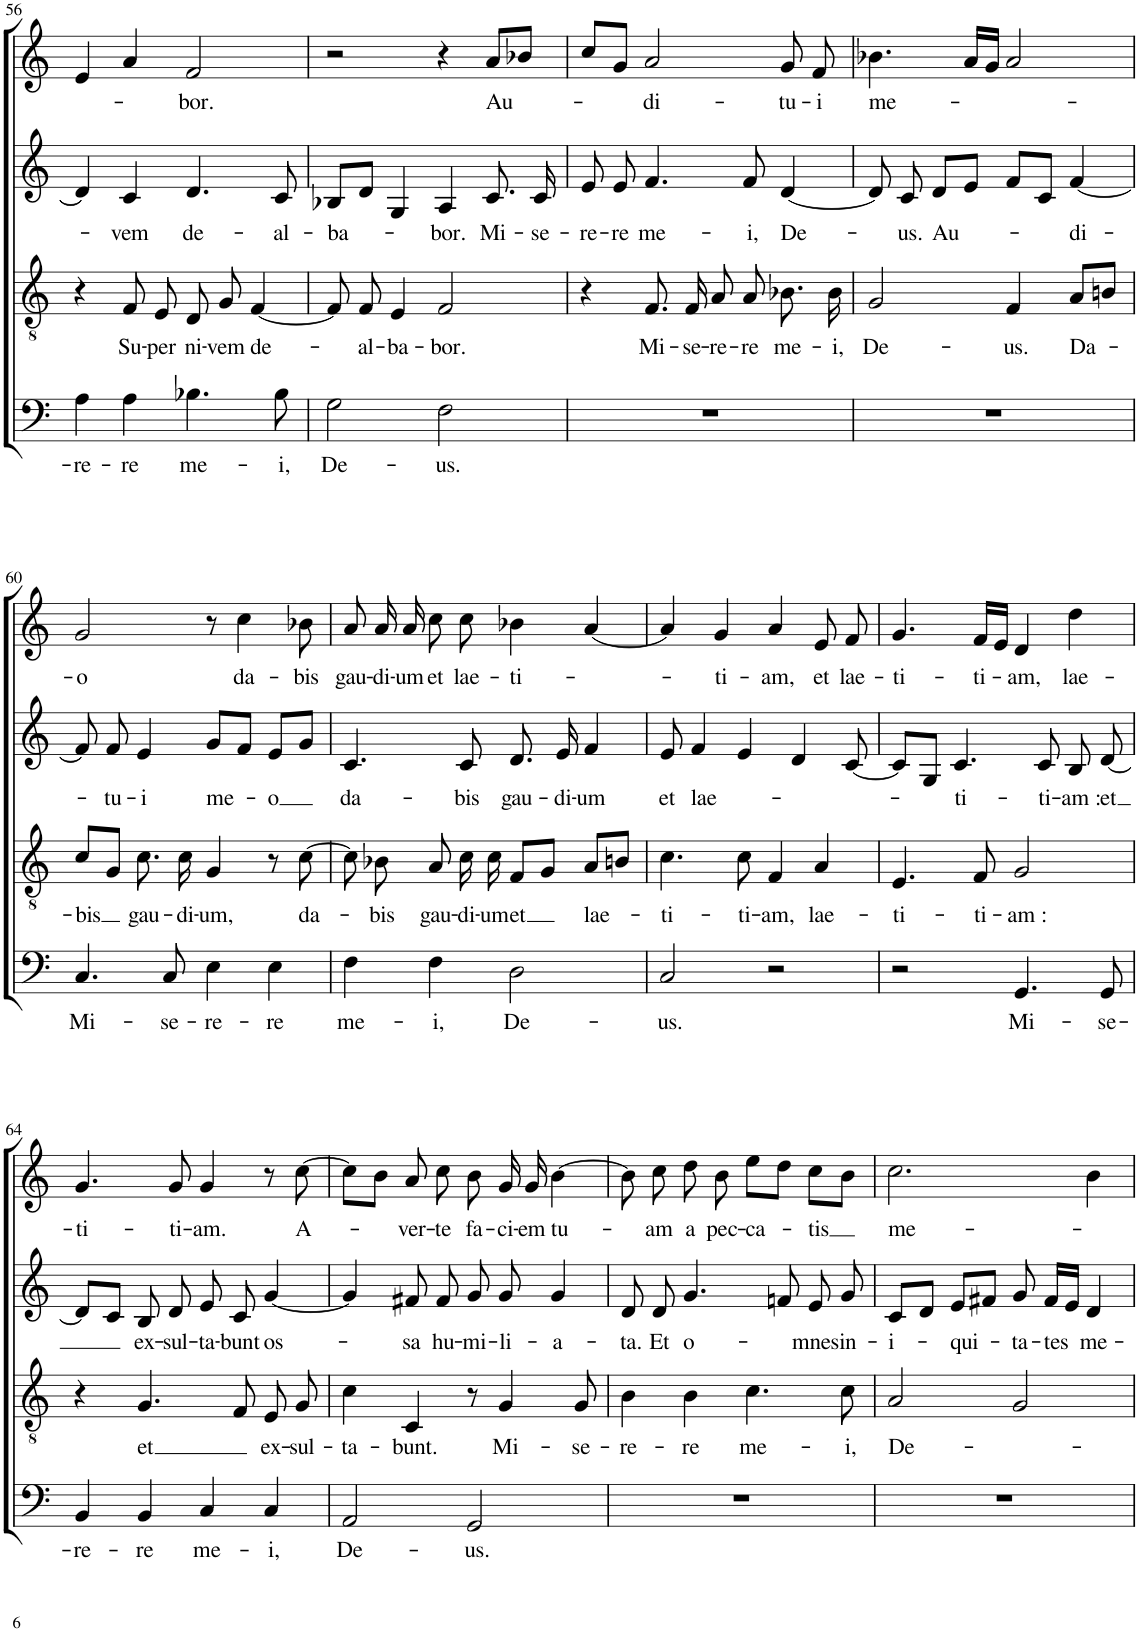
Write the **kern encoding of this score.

**kern	**text	**kern	**text	**kern	**text	**kern	**text
*part4	*part4	*part3	*part3	*part2	*part2	*part1	*part1
*staff4	*staff4	*staff3	*staff3	*staff2	*staff2	*staff1	*staff1
*I"Basso	*	*I"Tenore	*	*I"Alto	*	*I"Soprano	*
!!LO:PB:g=z
*clefF4	*	*clefGv2	*	*clefG2	*	*clefG2	*
*k[]	*	*k[]	*	*k[]	*	*k[]	*
*M4/4	*	*M4/4	*	*M4/4	*	*M4/4	*
*met(c)	*	*met(c)	*	*met(c)	*	*met(c)	*
=56	=56	=56	=56	=56	=56	=56	=56
!	!LO:LY:b	!	!	!	!	!	!
4A\	-re-	4r	.	4d/]	.	4e/	.
!	!LO:LY:b	!	!LO:LY:b	!	!LO:LY:b	!	!
4A\	-re	8F/	Su-	4c/	-vem	4a/	.
!	!	!	!LO:LY:b	!	!	!	!
.	.	8E/	-per	.	.	.	.
!	!LO:LY:b	!	!LO:LY:b	!	!LO:LY:b	!	!LO:LY:b
4.B-X\	me-	8D/	ni-	4.d/	de-	2f/	-bor.
!	!	!	!LO:LY:b	!	!	!	!
.	.	8G/	-vem	.	.	.	.
!	!	!	!LO:LY:b	!	!	!	!
.	.	[4F/	de-	.	.	.	.
!	!LO:LY:b	!	!	!	!LO:LY:b	!	!
8B-\	-i,	.	.	8c/	-al-	.	.
=57	=57	=57	=57	=57	=57	=57	=57
!	!LO:LY:b	!	!	!	!LO:LY:b	!	!
2G\	De-	8F/]	.	8B-X/L	-ba-	2r	.
!	!	!	!LO:LY:b	!	!	!	!
.	.	8F/	-al-	8d/J	.	.	.
!	!	!	!LO:LY:b	!	!	!	!
.	.	4E/	-ba-	4G/	.	.	.
!	!LO:LY:b	!	!LO:LY:b	!	!LO:LY:b	!	!
2F\	-us.	2F/	-bor.	4A/	-bor.	4r	.
!	!	!	!	!	!LO:LY:b	!	!LO:LY:b
.	.	.	.	8.c/	Mi-	8a/L	Au-
.	.	.	.	.	.	8b-X/J	.
!	!	!	!	!	!LO:LY:b	!	!
.	.	.	.	16c/	-se-	.	.
=58	=58	=58	=58	=58	=58	=58	=58
!	!	!	!	!	!LO:LY:b	!	!
1r	.	4r	.	8e/	-re-	8cc/L	.
!	!	!	!	!	!LO:LY:b	!	!
.	.	.	.	8e/	-re	8g/J	.
!	!	!	!LO:LY:b	!	!LO:LY:b	!	!LO:LY:b
.	.	8.F/	Mi-	4.f/	me-	2a/	-di-
!	!	!	!LO:LY:b	!	!	!	!
.	.	16F/	-se-	.	.	.	.
!	!	!	!LO:LY:b	!	!	!	!
.	.	8A/	-re-	.	.	.	.
!	!	!	!LO:LY:b	!	!LO:LY:b	!	!
.	.	8A/	-re	8f/	-i,	.	.
!	!	!	!LO:LY:b	!	!LO:LY:b	!	!LO:LY:b
.	.	8.B-X\	me-	[4d/	De-	8g/	-tu-
!	!	!	!	!	!	!	!LO:LY:b
.	.	.	.	.	.	8f/	-i
!	!	!	!LO:LY:b	!	!	!	!
.	.	16B-\	-i,	.	.	.	.
=59	=59	=59	=59	=59	=59	=59	=59
!	!	!	!LO:LY:b	!	!	!	!LO:LY:b
1r	.	2G/	De-	8d/]	.	4.b-X\	me-
!	!	!	!	!	!LO:LY:b	!	!
.	.	.	.	8c/	-us.	.	.
!	!	!	!	!	!LO:LY:b	!	!
.	.	.	.	8d/L	Au-	.	.
.	.	.	.	8e/J	.	16a/LL	.
.	.	.	.	.	.	16g/JJ	.
!	!	!	!LO:LY:b	!	!	!	!
.	.	4F/	-us.	8f/L	.	2a/	.
.	.	.	.	8c/J	.	.	.
!	!	!	!LO:LY:b	!	!LO:LY:b	!	!
.	.	8A/L	Da-	[4f/	-di-	.	.
.	.	8Bn/J	.	.	.	.	.
!!LO:LB:g=z
=60	=60	=60	=60	=60	=60	=60	=60
!	!LO:LY:b	!	!LO:LY:b	!	!	!	!LO:LY:b
4.C/	Mi-	8c/L	-bis	8f/]	.	2g/	-o
!	!	!	!	!	!LO:LY:b	!	!
.	.	8G/J	.	8f/	-tu-	.	.
!	!	!	!LO:LY:b	!	!LO:LY:b	!	!
.	.	8.c\	gau-	4e/	-i	.	.
!	!LO:LY:b	!	!	!	!	!	!
8C/	-se-	.	.	.	.	.	.
!	!	!	!LO:LY:b	!	!	!	!
.	.	16c\	-di-	.	.	.	.
!	!LO:LY:b	!	!LO:LY:b	!	!LO:LY:b	!	!
4E\	-re-	4G/	-um,	8g/L	me-	8r	.
!	!	!	!	!	!	!	!LO:LY:b
.	.	.	.	8f/J	.	4cc\	da-
!	!LO:LY:b	!	!	!	!LO:LY:b	!	!
4E\	-re	8r	.	8e/L	-o	.	.
!	!	!	!LO:LY:b	!	!	!	!LO:LY:b
.	.	[8c\	da-	8g/J	.	8b-X\	-bis
=61	=61	=61	=61	=61	=61	=61	=61
!	!LO:LY:b	!	!	!	!LO:LY:b	!	!LO:LY:b
4F\	me-	8c\]	.	4.c/	da-	8a/	gau-
!	!	!	!LO:LY:b	!	!	!	!LO:LY:b
.	.	8B-X\	-bis	.	.	16a/	-di-
!	!	!	!	!	!	!	!LO:LY:b
.	.	.	.	.	.	16a/	-um
!	!LO:LY:b	!	!LO:LY:b	!	!	!	!LO:LY:b
4F\	-i,	8A/	gau-	.	.	8cc\	et
!	!	!	!LO:LY:b	!	!LO:LY:b	!	!LO:LY:b
.	.	16c\	-di-	8c/	-bis	8cc\	lae-
!	!	!	!LO:LY:b	!	!	!	!
.	.	16c\	-um	.	.	.	.
!	!LO:LY:b	!	!LO:LY:b	!	!LO:LY:b	!	!LO:LY:b
2D\	De-	8F/L	et	8.d/	gau-	4b-X\	-ti-
.	.	8G/J	.	.	.	.	.
!	!	!	!	!	!LO:LY:b	!	!
.	.	.	.	16e/	-di-	.	.
!	!	!	!LO:LY:b	!	!LO:LY:b	!	!
.	.	8A/L	lae-	4f/	-um	[4a/	.
.	.	8Bn/J	.	.	.	.	.
=62	=62	=62	=62	=62	=62	=62	=62
!	!LO:LY:b	!	!LO:LY:b	!	!LO:LY:b	!	!
2C/	-us.	4.c\	-ti-	8e/	et	4a/]	.
!	!	!	!	!	!LO:LY:b	!	!
.	.	.	.	4f/	lae-	.	.
!	!	!	!	!	!	!	!LO:LY:b
.	.	.	.	.	.	4g/	-ti-
!	!	!	!LO:LY:b	!	!	!	!
.	.	8c\	-ti-	4e/	.	.	.
!	!	!	!LO:LY:b	!	!	!	!LO:LY:b
2r	.	4F/	-am,	.	.	4a/	-am,
.	.	.	.	4d/	.	.	.
!	!	!	!LO:LY:b	!	!	!	!LO:LY:b
.	.	4A/	lae-	.	.	8e/	et
!	!	!	!	!	!	!	!LO:LY:b
.	.	.	.	[8c/	.	8f/	lae-
=63	=63	=63	=63	=63	=63	=63	=63
!	!	!	!LO:LY:b	!	!	!	!LO:LY:b
2r	.	4.E/	-ti-	8c/L]	.	4.g/	-ti-
.	.	.	.	8G/J	.	.	.
!	!	!	!	!	!LO:LY:b	!	!
.	.	.	.	4.c/	-ti-	.	.
!	!	!	!LO:LY:b	!	!	!	!LO:LY:b
.	.	8F/	-ti-	.	.	16f/LL	-ti-
.	.	.	.	.	.	16e/JJ	.
!	!LO:LY:b	!	!LO:LY:b	!	!	!	!LO:LY:b
4.GG/	Mi-	2G/	-am :	.	.	4d/	-am,
!	!	!	!	!	!LO:LY:b	!	!
.	.	.	.	8c/	-ti-	.	.
!	!	!	!	!	!LO:LY:b	!	!LO:LY:b
.	.	.	.	8B/	-am :	4dd\	lae-
!	!LO:LY:b	!	!	!	!LO:LY:b	!	!
8GG/	-se-	.	.	[8d/	et	.	.
!!LO:LB:g=z
=64	=64	=64	=64	=64	=64	=64	=64
!	!LO:LY:b	!	!	!	!	!	!LO:LY:b
4BB/	-re-	4r	.	8d/L]	.	4.g/	-ti-
.	.	.	.	8c/J	.	.	.
!	!LO:LY:b	!	!LO:LY:b	!	!LO:LY:b	!	!
4BB/	-re	4.G/	et	8B/	ex-	.	.
!	!	!	!	!	!LO:LY:b	!	!LO:LY:b
.	.	.	.	8d/	-sul-	8g/	-ti-
!	!LO:LY:b	!	!	!	!LO:LY:b	!	!LO:LY:b
4C/	me-	.	.	8e/	-ta-	4g/	-am.
!	!	!	!	!	!LO:LY:b	!	!
.	.	8F/	.	8c/	-bunt	.	.
!	!LO:LY:b	!	!LO:LY:b	!	!LO:LY:b	!	!
4C/	-i,	8E/	ex-	[4g/	os-	8r	.
!	!	!	!LO:LY:b	!	!	!	!LO:LY:b
.	.	8G/	-sul-	.	.	[8cc\	A-
=65	=65	=65	=65	=65	=65	=65	=65
!	!LO:LY:b	!	!LO:LY:b	!	!	!	!
2AA/	De-	4c\	-ta-	4g/]	.	8cc\L]	.
.	.	.	.	.	.	8b\J	.
!	!	!	!LO:LY:b	!	!LO:LY:b	!	!LO:LY:b
.	.	4C/	-bunt.	8f#X/	-sa	8a/	-ver-
!	!	!	!	!	!LO:LY:b	!	!LO:LY:b
.	.	.	.	8f#/	hu-	8cc\	-te
!	!LO:LY:b	!	!	!	!LO:LY:b	!	!LO:LY:b
2GG/	-us.	8r	.	8g/	-mi-	8b\	fa-
!	!	!	!LO:LY:b	!	!LO:LY:b	!	!LO:LY:b
.	.	4G/	Mi-	8g/	-li-	16g/	-ci-
!	!	!	!	!	!	!	!LO:LY:b
.	.	.	.	.	.	16g/	-em
!	!	!	!	!	!LO:LY:b	!	!LO:LY:b
.	.	.	.	4g/	-a-	[4b\	tu-
!	!	!	!LO:LY:b	!	!	!	!
.	.	8G/	-se-	.	.	.	.
=66	=66	=66	=66	=66	=66	=66	=66
!	!	!	!LO:LY:b	!	!LO:LY:b	!	!
1r	.	4B\	-re-	8d/	-ta.	8b\]	.
!	!	!	!	!	!LO:LY:b	!	!LO:LY:b
.	.	.	.	8d/	Et	8cc\	-am
!	!	!	!LO:LY:b	!	!LO:LY:b	!	!LO:LY:b
.	.	4B\	-re	4.g/	o-	8dd\	a
!	!	!	!	!	!	!	!LO:LY:b
.	.	.	.	.	.	8b\	pec-
!	!	!	!LO:LY:b	!	!	!	!LO:LY:b
.	.	4.c\	me-	.	.	8ee\L	-ca-
.	.	.	.	8fn/	.	8dd\J	.
!	!	!	!	!	!LO:LY:b	!	!LO:LY:b
.	.	.	.	8e/	-mnes	8cc\L	-tis
!	!	!	!LO:LY:b	!	!LO:LY:b	!	!
.	.	8c\	-i,	8g/	in-	8b\J	.
=67	=67	=67	=67	=67	=67	=67	=67
!	!	!	!LO:LY:b	!	!LO:LY:b	!	!LO:LY:b
1r	.	2A/	De-	8c/L	-i-	2.cc\	me-
.	.	.	.	8d/J	.	.	.
!	!	!	!	!	!LO:LY:b	!	!
.	.	.	.	8e/L	-qui-	.	.
.	.	.	.	8f#X/J	.	.	.
!	!	!	!	!	!LO:LY:b	!	!
.	.	2G/	.	8g/	-ta-	.	.
!	!	!	!	!	!LO:LY:b	!	!
.	.	.	.	16f#/LL	-tes	.	.
.	.	.	.	16e/JJ	.	.	.
!	!	!	!	!	!LO:LY:b	!	!
.	.	.	.	4d/	me-	4b\	.
=	=	=	=	=	=	=	=
*-	*-	*-	*-	*-	*-	*-	*-
